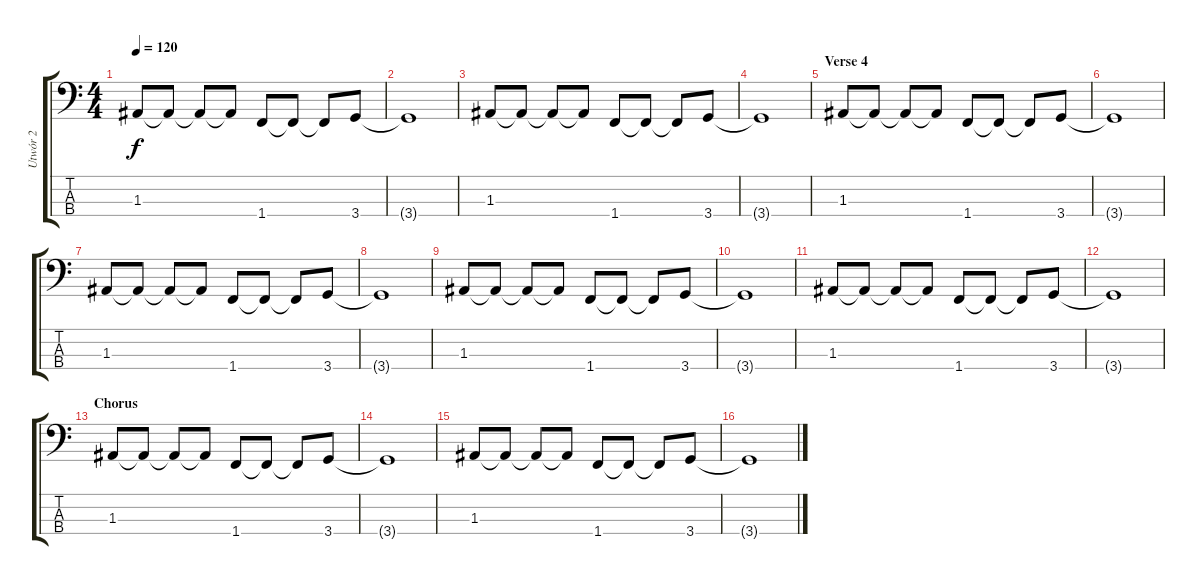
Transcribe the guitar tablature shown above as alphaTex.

\track ("Utwór 2" "Utwór 2") {instrument electricbasspick}
\staff {score tabs}
\tuning (G2 D2 A1 E1) {hide}
\ts (4 4)
\tempo 120
\clef f4
\ks c
1.3.8{dy f} 1.3{t}.8 1.3{t}.8 1.3{t}.8 1.4.8 1.4{t}.8 1.4{t}.8 3.4.8 |
3.4{t}.1 |
1.3.8 1.3{t}.8 1.3{t}.8 1.3{t}.8 1.4.8 1.4{t}.8 1.4{t}.8 3.4.8 |
3.4{t}.1 |
\section ("" "Verse 4")
1.3.8 1.3{t}.8 1.3{t}.8 1.3{t}.8 1.4.8 1.4{t}.8 1.4{t}.8 3.4.8 |
3.4{t}.1 |
1.3.8 1.3{t}.8 1.3{t}.8 1.3{t}.8 1.4.8 1.4{t}.8 1.4{t}.8 3.4.8 |
3.4{t}.1 |
1.3.8 1.3{t}.8 1.3{t}.8 1.3{t}.8 1.4.8 1.4{t}.8 1.4{t}.8 3.4.8 |
3.4{t}.1 |
1.3.8 1.3{t}.8 1.3{t}.8 1.3{t}.8 1.4.8 1.4{t}.8 1.4{t}.8 3.4.8 |
3.4{t}.1 |
\section ("" "Chorus")
1.3.8 1.3{t}.8 1.3{t}.8 1.3{t}.8 1.4.8 1.4{t}.8 1.4{t}.8 3.4.8 |
3.4{t}.1 |
1.3.8 1.3{t}.8 1.3{t}.8 1.3{t}.8 1.4.8 1.4{t}.8 1.4{t}.8 3.4.8 |
3.4{t}.1
